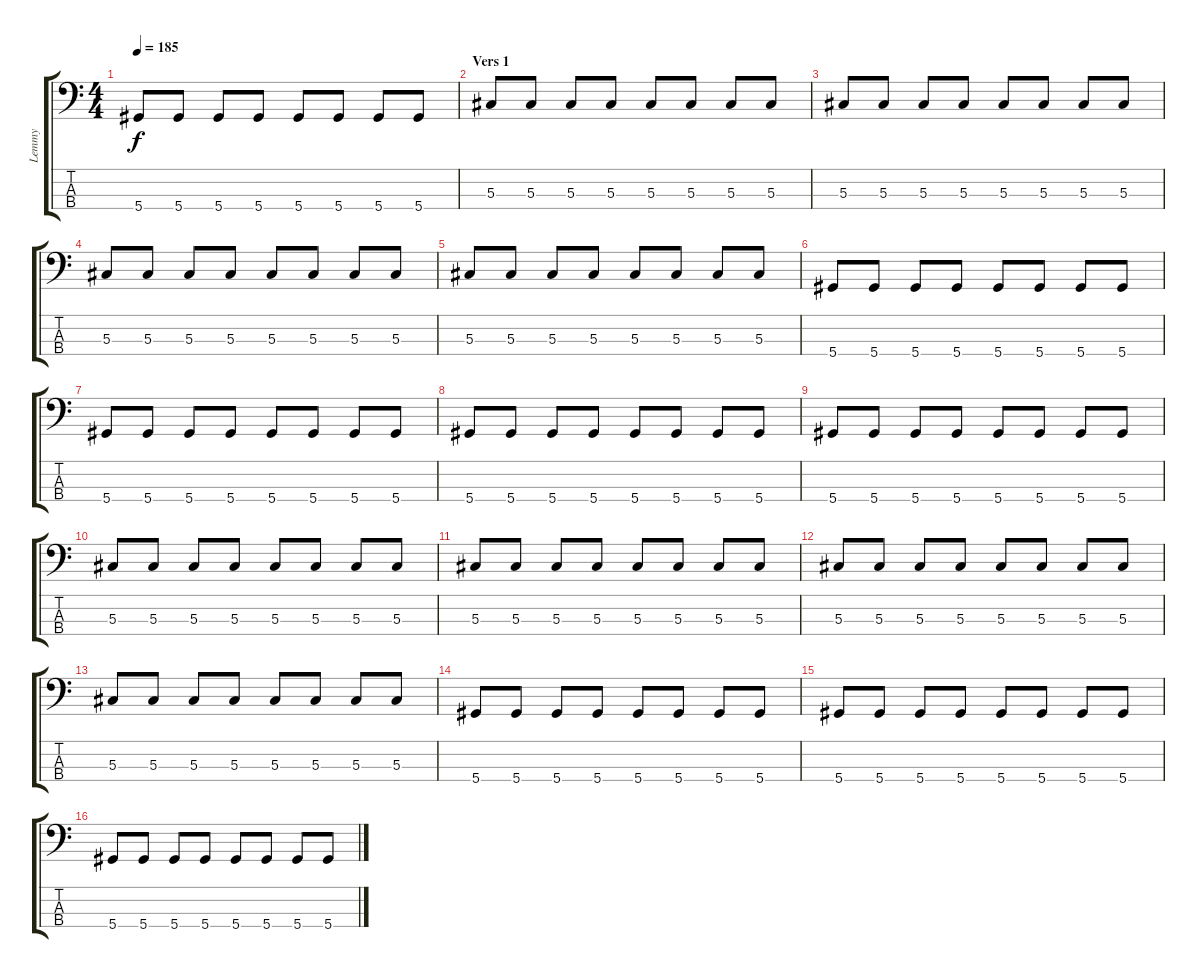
\track ("Lemmy" "Lemmy") {instrument distortionguitar}
\staff {score tabs}
\tuning (Gb2 Db2 Ab1 Eb1) {hide}
\ts (4 4)
\tempo 185
\clef f4
\ks c
5.4.8{dy f} 5.4.8 5.4.8 5.4.8 5.4.8 5.4.8 5.4.8 5.4.8 |
\section ("" "Vers 1")
5.3.8 5.3.8 5.3.8 5.3.8 5.3.8 5.3.8 5.3.8 5.3.8 |
5.3.8 5.3.8 5.3.8 5.3.8 5.3.8 5.3.8 5.3.8 5.3.8 |
5.3.8 5.3.8 5.3.8 5.3.8 5.3.8 5.3.8 5.3.8 5.3.8 |
5.3.8 5.3.8 5.3.8 5.3.8 5.3.8 5.3.8 5.3.8 5.3.8 |
5.4.8 5.4.8 5.4.8 5.4.8 5.4.8 5.4.8 5.4.8 5.4.8 |
5.4.8 5.4.8 5.4.8 5.4.8 5.4.8 5.4.8 5.4.8 5.4.8 |
5.4.8 5.4.8 5.4.8 5.4.8 5.4.8 5.4.8 5.4.8 5.4.8 |
5.4.8 5.4.8 5.4.8 5.4.8 5.4.8 5.4.8 5.4.8 5.4.8 |
5.3.8 5.3.8 5.3.8 5.3.8 5.3.8 5.3.8 5.3.8 5.3.8 |
5.3.8 5.3.8 5.3.8 5.3.8 5.3.8 5.3.8 5.3.8 5.3.8 |
5.3.8 5.3.8 5.3.8 5.3.8 5.3.8 5.3.8 5.3.8 5.3.8 |
5.3.8 5.3.8 5.3.8 5.3.8 5.3.8 5.3.8 5.3.8 5.3.8 |
5.4.8 5.4.8 5.4.8 5.4.8 5.4.8 5.4.8 5.4.8 5.4.8 |
5.4.8 5.4.8 5.4.8 5.4.8 5.4.8 5.4.8 5.4.8 5.4.8 |
5.4.8 5.4.8 5.4.8 5.4.8 5.4.8 5.4.8 5.4.8 5.4.8
